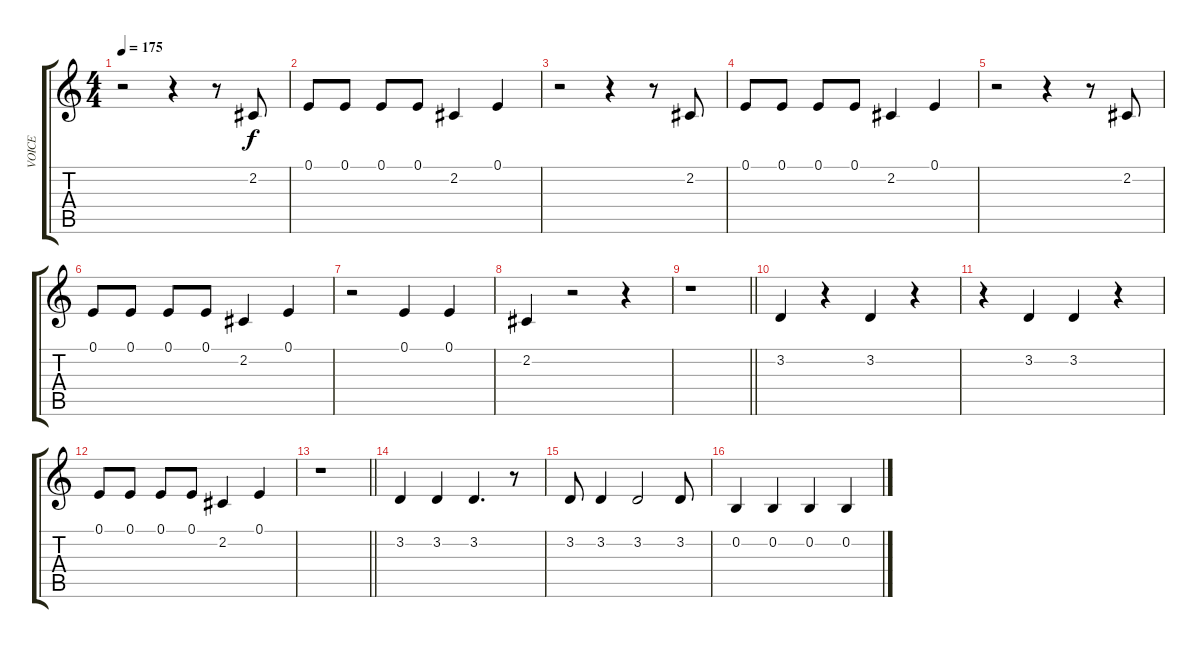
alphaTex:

\track ("VOICE" "VOICE") {instrument altosax}
\staff {score tabs}
\tuning (E4 B3 G3 D3 A2 E2) {hide}
\ts (4 4)
\tempo 175
\clef g2
\ks c
r.2{dy f} r.4 r.8 2.2.8 |
0.1.8 0.1.8 0.1.8 0.1.8 2.2.4 0.1.4 |
r.2 r.4 r.8 2.2.8 |
0.1.8 0.1.8 0.1.8 0.1.8 2.2.4 0.1.4 |
r.2 r.4 r.8 2.2.8 |
0.1.8 0.1.8 0.1.8 0.1.8 2.2.4 0.1.4 |
r.2 0.1.4 0.1.4 |
2.2.4 r.2 r.4 |
\barLineRight lightlight
r.1 |
3.2.4 r.4 3.2.4 r.4 |
r.4 3.2.4 3.2.4 r.4 |
0.1.8 0.1.8 0.1.8 0.1.8 2.2.4 0.1.4 |
\barLineRight lightlight
r.1 |
3.2.4 3.2.4 3.2.4{d} r.8 |
3.2.8 3.2.4 3.2.2 3.2.8 |
0.2.4 0.2.4 0.2.4 0.2.4
